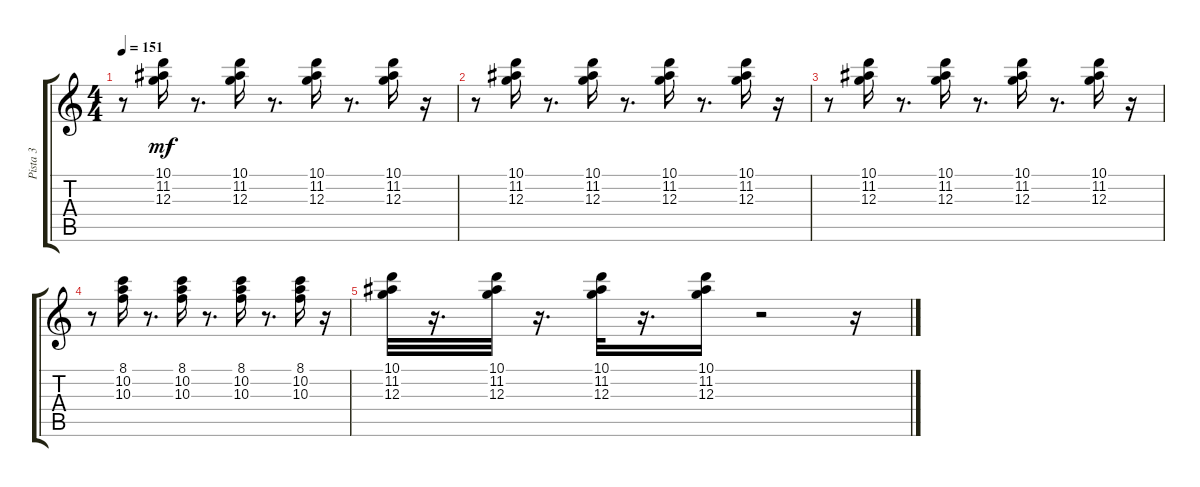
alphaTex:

\track ("Pista 3" "Pista 3") {instrument electricguitarmuted}
\staff {score tabs}
\tuning (E4 B3 G3 D3 A2 E2) {hide}
\ts (4 4)
\tempo 151
\clef g2
\ks c
r.8{dy mf} (10.1 11.2 12.3).16 r.8{d} (10.1 11.2 12.3).16 r.8{d} (10.1 11.2 12.3).16 r.8{d} (10.1 11.2 12.3).16 r.16 |
r.8 (10.1 11.2 12.3).16 r.8{d} (10.1 11.2 12.3).16 r.8{d} (10.1 11.2 12.3).16 r.8{d} (10.1 11.2 12.3).16 r.16 |
r.8 (10.1 11.2 12.3).16 r.8{d} (10.1 11.2 12.3).16 r.8{d} (10.1 11.2 12.3).16 r.8{d} (10.1 11.2 12.3).16 r.16 |
r.8 (8.1 10.2 10.3).16 r.8{d} (8.1 10.2 10.3).16 r.8{d} (8.1 10.2 10.3).16 r.8{d} (8.1 10.2 10.3).16 r.16 |
(10.1 11.2 12.3).32 r.16{d} (10.1 11.2 12.3).32 r.16{d} (10.1 11.2 12.3).32 r.16{d} (10.1 11.2 12.3).16 r.2 r.16
